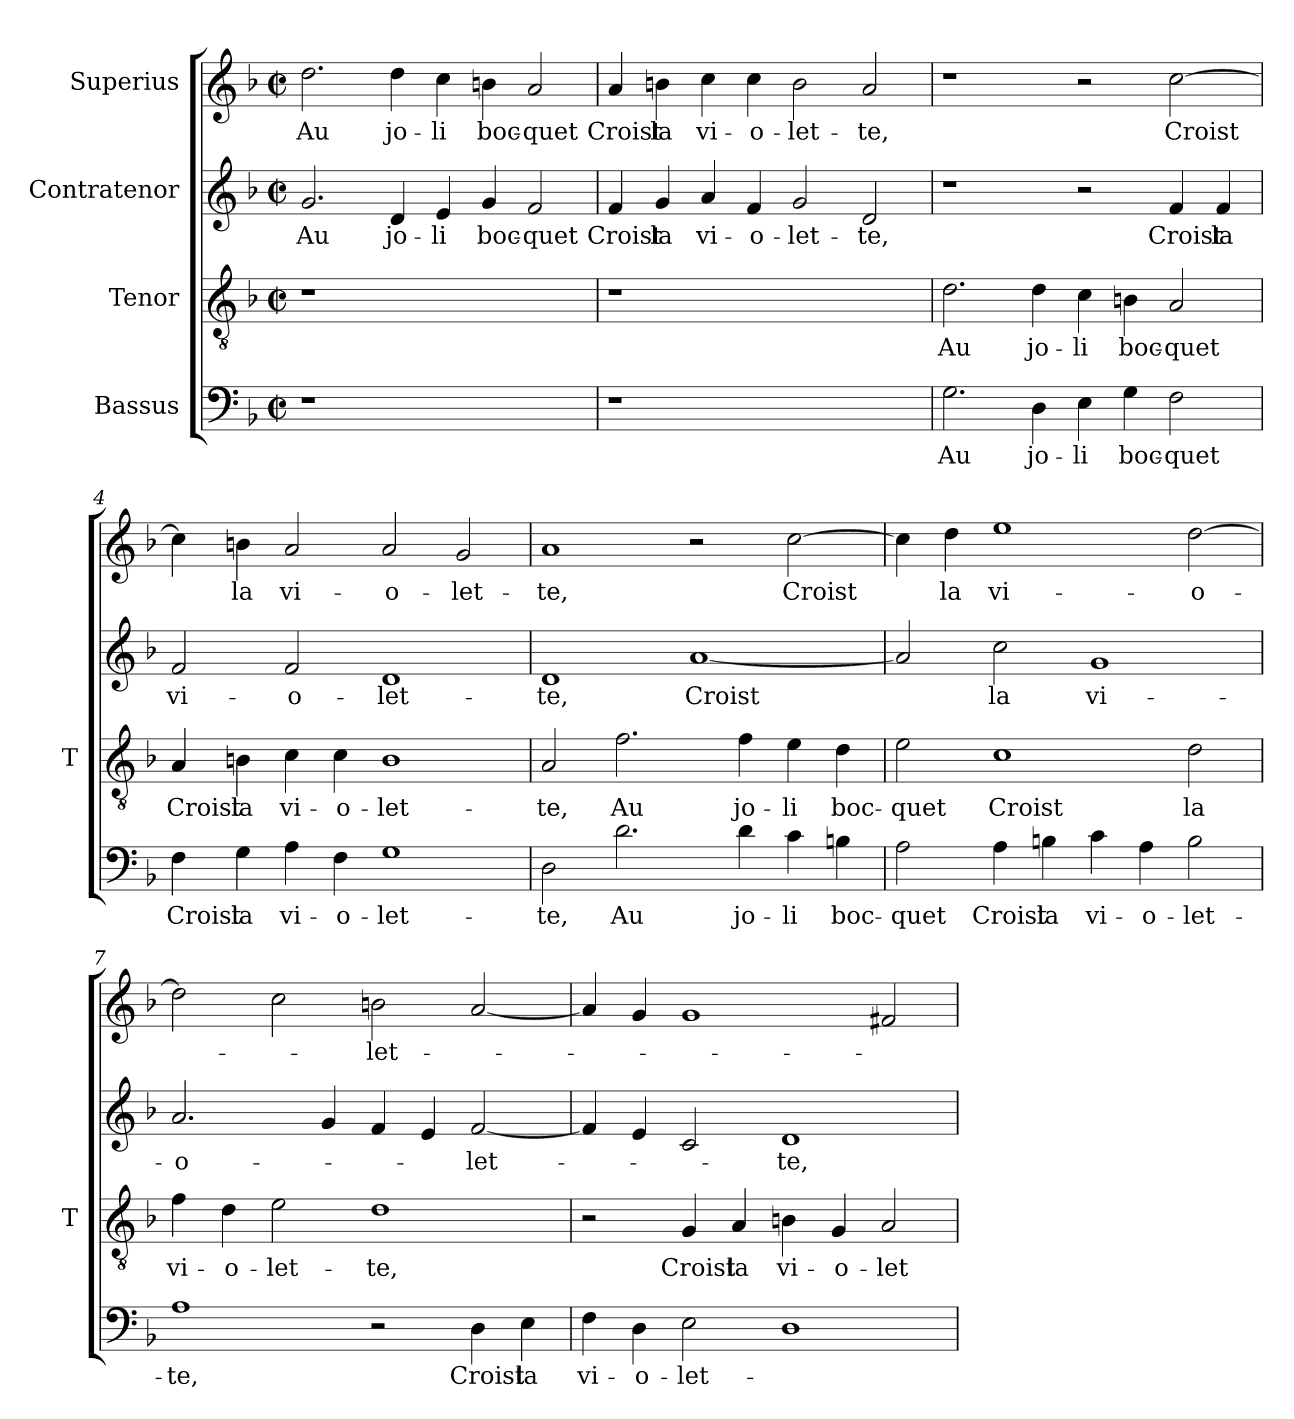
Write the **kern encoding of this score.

**kern	**text	**kern	**text	**kern	**text	**kern	**text
*part4	*part4	*part3	*part3	*part2	*part2	*part1	*part1
*staff4	*staff4	*staff3	*staff3	*staff2	*staff2	*staff1	*staff1
*I"Bassus	*	*I"Tenor	*	*I"Contratenor	*	*I"Superius	*
*	*	*I'T	*	*	*	*	*
*clefF4	*	*clefGv2	*	*clefG2	*	*clefG2	*
*k[b-]	*	*k[b-]	*	*k[b-]	*	*k[b-]	*
*F:	*	*F:	*	*F:	*	*F:	*
*M2/2	*	*M2/2	*	*M2/2	*	*M2/2	*
*met(c|)	*	*met(c|)	*	*met(c|)	*	*met(c|)	*
=1	=1	=1	=1	=1	=1	=1	=1
1r	.	1r	.	2.g	-Au	2.dd	-Au
.	.	.	.	4d	jo-	4dd	jo-
1ryy	.	1ryy	.	4e	-li	4cc	-li
.	.	.	.	4g	boc-	4b	boc-
.	.	.	.	2f	-quet	2a	-quet
=2	=2	=2	=2	=2	=2	=2	=2
1r	.	1r	.	4f	-Croist	4a	-Croist
.	.	.	.	4g	-la	4b	-la
.	.	.	.	4a	vi-	4cc	vi-
.	.	.	.	4f	o-	4cc	o-
1ryy	.	1ryy	.	2g	let-	2b	let-
.	.	.	.	2d	-te,	2a	-te,
=3	=3	=3	=3	=3	=3	=3	=3
2.G	-Au	2.d	-Au	1r	.	1r	.
4D	jo-	4d	jo-	.	.	.	.
4E	-li	4c	-li	2r	.	2r	.
4G	boc-	4B	boc-	.	.	.	.
2F	-quet	2A	-quet	4f	-Croist	[2cc	-Croist
.	.	.	.	4f	-la	.	.
=4	=4	=4	=4	=4	=4	=4	=4
4F	-Croist	4A	-Croist	2f	vi-	4cc]	.
4G	-la	4B	-la	.	.	4b	-la
4A	vi-	4c	vi-	2f	o-	2a	vi-
4F	o-	4c	o-	.	.	.	.
1G	let-	1B	let-	1d	let-	2a	o-
.	.	.	.	.	.	2g	let-
!!LO:LB:g=z
=5	=5	=5	=5	=5	=5	=5	=5
2D	-te,	2A	-te,	1d	-te,	1a	-te,
2.d	-Au	2.f	-Au	.	.	.	.
.	.	.	.	[1a	-Croist	2r	.
4d	jo-	4f	jo-	.	.	.	.
4c	-li	4e	-li	.	.	[2cc	-Croist
4B	boc-	4d	boc-	.	.	.	.
=6	=6	=6	=6	=6	=6	=6	=6
2A	-quet	2e	-quet	2a]	.	4cc]	.
.	.	.	.	.	.	4dd	-la
4A	-Croist	1c	-Croist	2cc	-la	1ee	vi-
4B	-la	.	.	.	.	.	.
4c	vi-	.	.	1g	vi-	.	.
4A	o-	.	.	.	.	.	.
2B	let-	2d	-la	.	.	[2dd	o-
=7	=7	=7	=7	=7	=7	=7	=7
1A	-te,	4f	vi-	2.a	o-	2dd]	.
.	.	4d	o-	.	.	.	.
.	.	2e	let-	.	.	2cc	.
.	.	.	.	4g	.	.	.
2r	.	1d	-te,	4f	.	2b	let-
.	.	.	.	4e	.	.	.
4D	-Croist	.	.	[2f	let-	[2a	.
4E	-la	.	.	.	.	.	.
=8	=8	=8	=8	=8	=8	=8	=8
4F	vi-	2r	.	4f]	.	4a]	.
4D	o-	.	.	4e	.	4g	.
2E	let-	4G	-Croist	2c	.	1g	.
.	.	4A	-la	.	.	.	.
1D	.	4B	vi-	1d	-te,	.	.
.	.	4G	o-	.	.	.	.
.	.	2A	let-	.	.	2f#X	.
=	=	=	=	=	=	=	=
*-	*-	*-	*-	*-	*-	*-	*-
